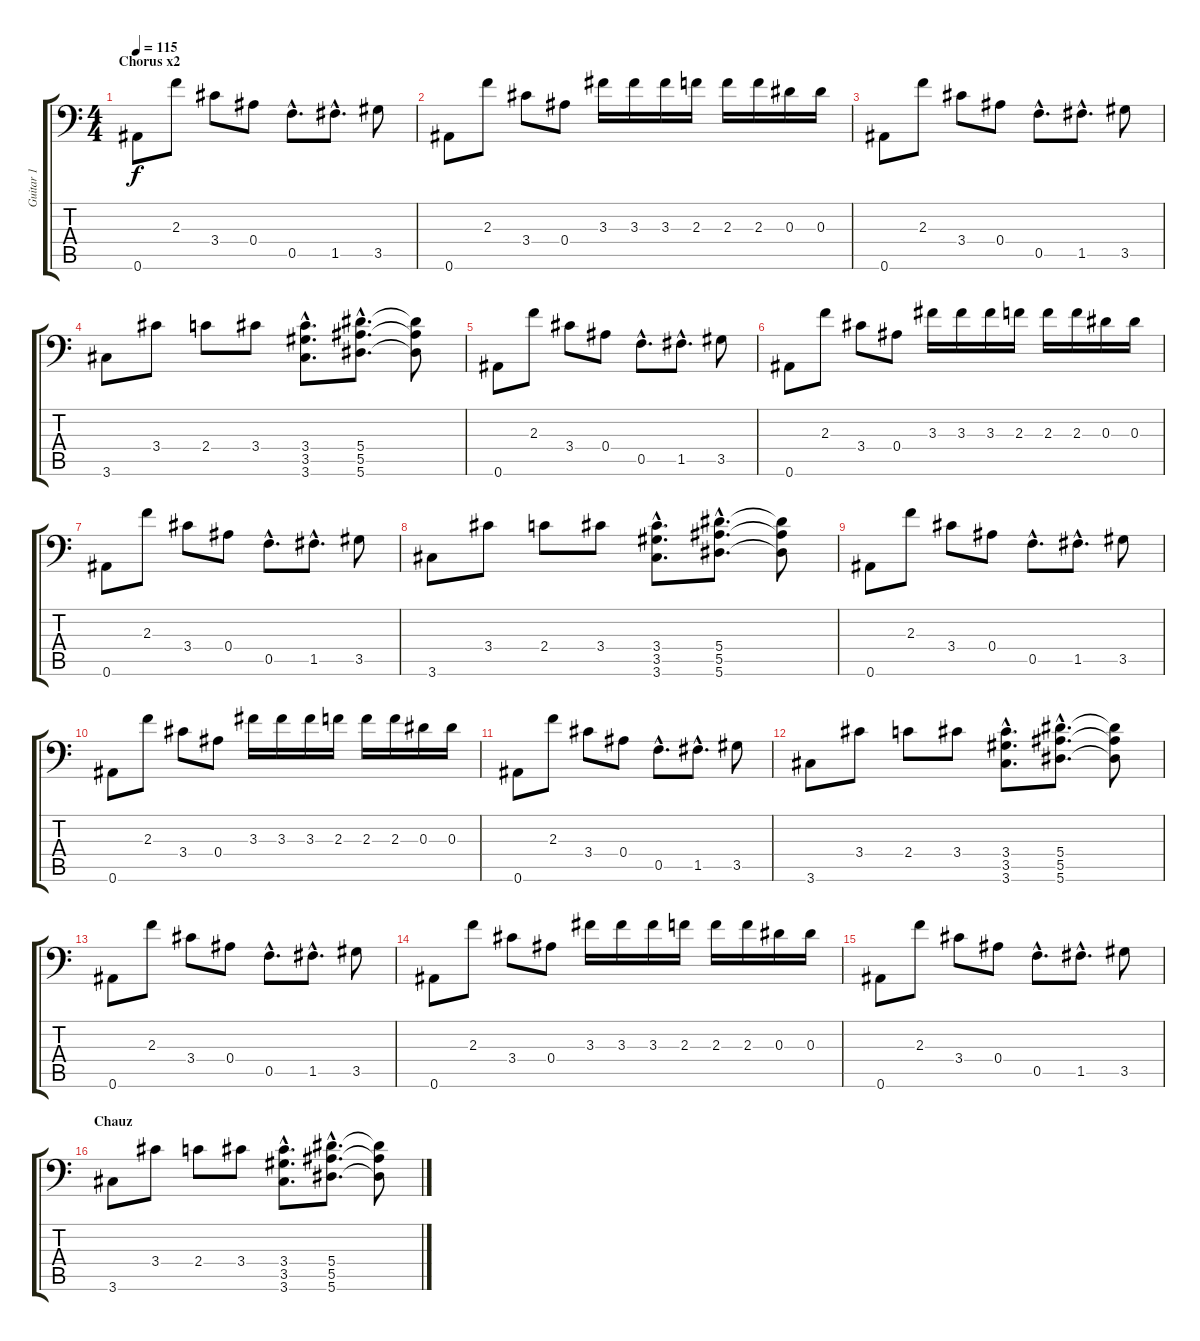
\track ("Guitar 1" "Guitar 1") {instrument distortionguitar}
\staff {score tabs}
\tuning (C4 G3 Eb3 Bb2 F2 Bb1) {hide}
\ts (4 4)
\section ("" "Chorus x2")
\tempo 115
\clef f4
\ks c
0.6.8{dy f} 2.3.8 3.4.8 0.4.8 0.5{hac}.8{d} 1.5{hac}.8{d} 3.5.8 |
0.6.8 2.3.8 3.4.8 0.4.8 3.3.16 3.3.16 3.3.16 2.3.16 2.3.16 2.3.16 0.3.16 0.3.16 |
0.6.8 2.3.8 3.4.8 0.4.8 0.5{hac}.8{d} 1.5{hac}.8{d} 3.5.8 |
3.6.8 3.4.8 2.4.8 3.4.8 (3.4{hac} 3.5{hac} 3.6{hac}).8{d} (5.4{hac} 5.5{hac} 5.6{hac}).8{d} (5.4{t} 5.5{t} 5.6{t}).8 |
0.6.8 2.3.8 3.4.8 0.4.8 0.5{hac}.8{d} 1.5{hac}.8{d} 3.5.8 |
0.6.8 2.3.8 3.4.8 0.4.8 3.3.16 3.3.16 3.3.16 2.3.16 2.3.16 2.3.16 0.3.16 0.3.16 |
0.6.8 2.3.8 3.4.8 0.4.8 0.5{hac}.8{d} 1.5{hac}.8{d} 3.5.8 |
3.6.8 3.4.8 2.4.8 3.4.8 (3.4{hac} 3.5{hac} 3.6{hac}).8{d} (5.4{hac} 5.5{hac} 5.6{hac}).8{d} (5.4{t} 5.5{t} 5.6{t}).8 |
0.6.8 2.3.8 3.4.8 0.4.8 0.5{hac}.8{d} 1.5{hac}.8{d} 3.5.8 |
0.6.8 2.3.8 3.4.8 0.4.8 3.3.16 3.3.16 3.3.16 2.3.16 2.3.16 2.3.16 0.3.16 0.3.16 |
0.6.8 2.3.8 3.4.8 0.4.8 0.5{hac}.8{d} 1.5{hac}.8{d} 3.5.8 |
3.6.8 3.4.8 2.4.8 3.4.8 (3.4{hac} 3.5{hac} 3.6{hac}).8{d} (5.4{hac} 5.5{hac} 5.6{hac}).8{d} (5.4{t} 5.5{t} 5.6{t}).8 |
0.6.8 2.3.8 3.4.8 0.4.8 0.5{hac}.8{d} 1.5{hac}.8{d} 3.5.8 |
0.6.8 2.3.8 3.4.8 0.4.8 3.3.16 3.3.16 3.3.16 2.3.16 2.3.16 2.3.16 0.3.16 0.3.16 |
0.6.8 2.3.8 3.4.8 0.4.8 0.5{hac}.8{d} 1.5{hac}.8{d} 3.5.8 |
\section ("" "Chauz")
3.6.8 3.4.8 2.4.8 3.4.8 (3.4{hac} 3.5{hac} 3.6{hac}).8{d} (5.4{hac} 5.5{hac} 5.6{hac}).8{d} (5.4{t} 5.5{t} 5.6{t}).8
